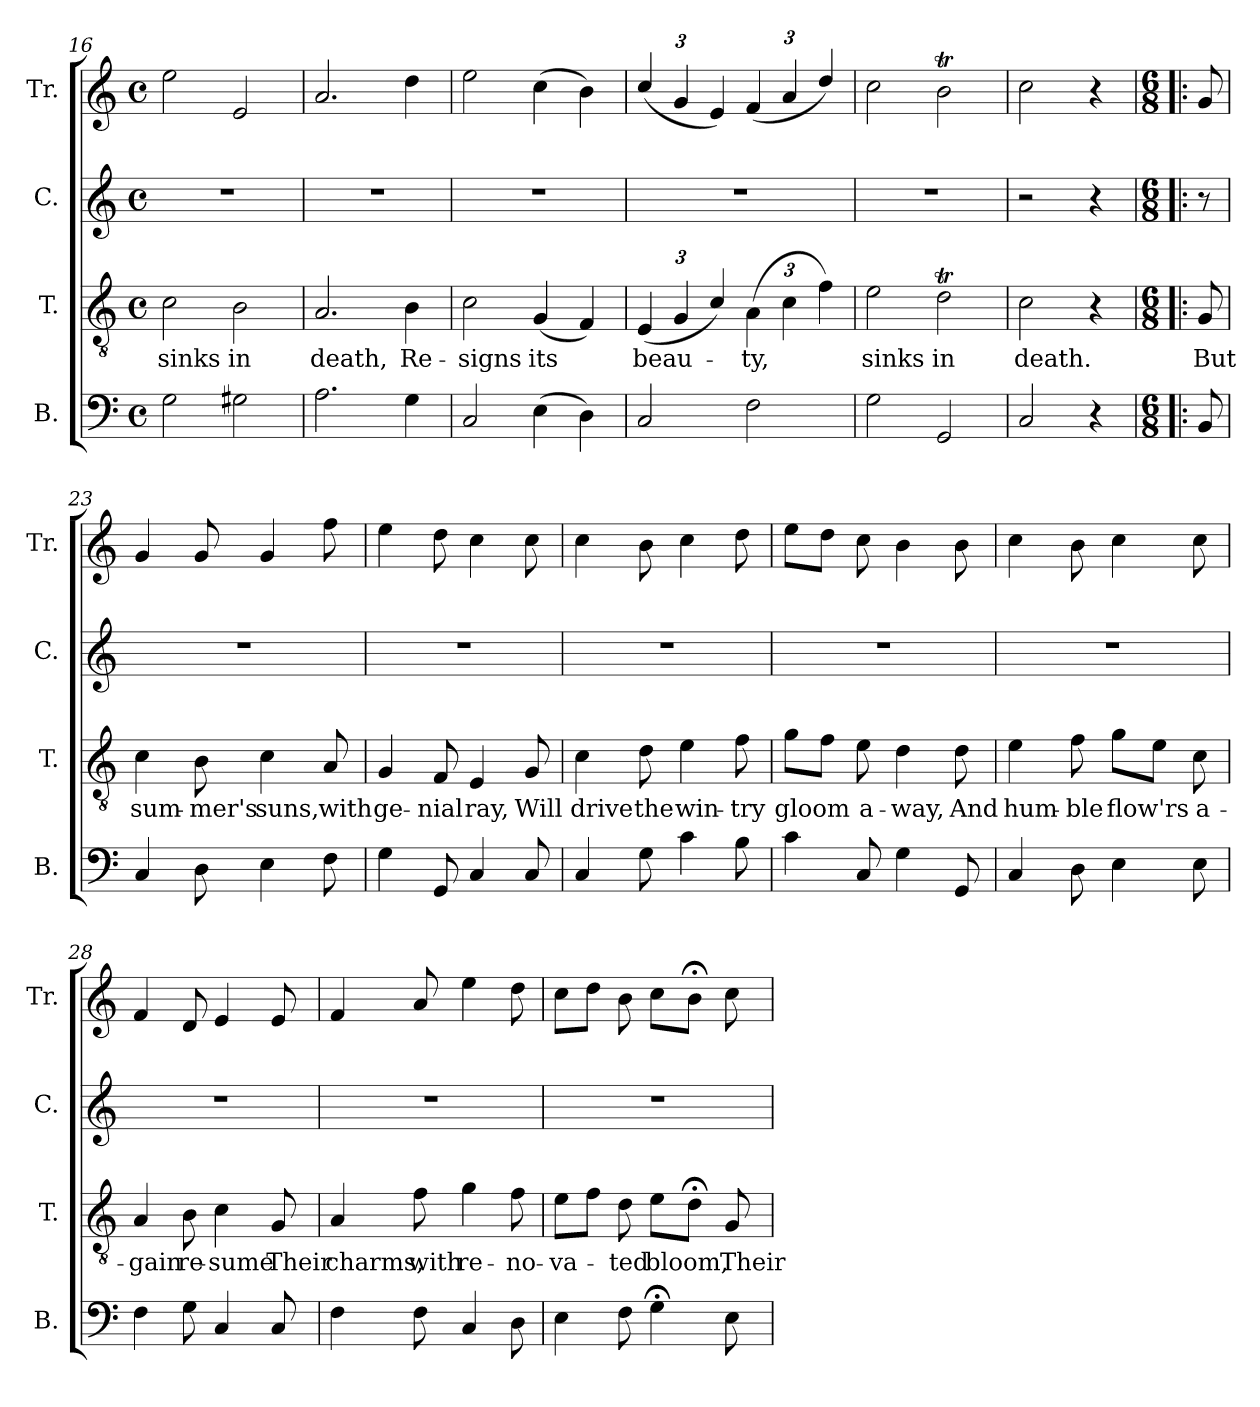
**kern	**kern	**text	**kern	**kern
*part4	*part3	*part3	*part2	*part1
*staff4	*staff3	*staff3	*staff2	*staff1
*I"B.	*I"T.	*	*I"C.	*I"Tr.
*I'B.	*I'T.	*	*I'C.	*I'Tr.
*clefF4	*clefGv2	*	*clefG2	*clefG2
*k[]	*k[]	*	*k[]	*k[]
*M4/4	*M4/4	*	*M4/4	*M4/4
*met(c)	*met(c)	*	*met(c)	*met(c)
=16	=16	=16	=16	=16
!	!	!LO:LY:b	!	!
2G\	2c\	sinks	1r	2ee\
!	!	!LO:LY:b	!	!
2G#X\	2B\	in	.	2e/
=17	=17	=17	=17	=17
!	!	!LO:LY:b	!	!
2.A\	2.A/	death,	1r	2.a/
!	!	!LO:LY:b	!	!
4G\	4B\	Re-	.	4dd\
=18	=18	=18	=18	=18
!	!	!LO:LY:b	!	!
2C/	2c\	-signs	1r	2ee\
!	!	!LO:LY:b	!	!
(>4E\	(<4G/	its	.	(>4cc\
4D\)	4F/)	.	.	4b\)
=19	=19	=19	=19	=19
*	*Xbrackettup	*	*	*
!	!	!LO:LY:b	!	!
*	*	*	*	*Xbrackettup
2C/	(<6E/	beau-	1r	(<6cc/
.	6G/	.	.	6g/
.	6c/)	.	.	6e/)
!	!	!LO:LY:b	!	!
2F\	(>6A\	-ty,	.	(<6f/
.	6c\	.	.	6a/
.	6f\)	.	.	6dd/)
=20	=20	=20	=20	=20
!	!	!LO:LY:b	!	!
2G\	2e\	sinks	1r	2cc\
!	!	!LO:LY:b	!	!
2GG/	2dT\	in	.	2bt\
=21	=21	=21	=21	=21
!	!	!LO:LY:b	!	!
2C/	2c\	death.	2r	2cc\
4r	4r	.	4r	4r
=22!|:	=22!|:	=22!|:	=22!|:	=22!|:
*M6/8	*M6/8	*	*M6/8	*M6/8
*	*	*	*	*MM80
!	!	!LO:LY:b	!	!
8BB/	8G/	But	8r	8g/
!!LO:LB:g=z
=23	=23	=23	=23	=23
!	!	!LO:LY:b	!	!
4C/	4c\	sum-	2.r	4g/
!	!	!LO:LY:b	!	!
8D\	8B\	-mer's	.	8g/
!	!	!LO:LY:b	!	!
4E\	4c\	suns,	.	4g/
!	!	!LO:LY:b	!	!
8F\	8A/	with	.	8ff\
=24	=24	=24	=24	=24
!	!	!LO:LY:b	!	!
4G\	4G/	ge-	2.r	4ee\
!	!	!LO:LY:b	!	!
8GG/	8F/	-nial	.	8dd\
!	!	!LO:LY:b	!	!
4C/	4E/	ray,	.	4cc\
!	!	!LO:LY:b	!	!
8C/	8G/	Will	.	8cc\
=25	=25	=25	=25	=25
!	!	!LO:LY:b	!	!
4C/	4c\	drive	2.r	4cc\
!	!	!LO:LY:b	!	!
8G\	8d\	the	.	8b\
!	!	!LO:LY:b	!	!
4c\	4e\	win-	.	4cc\
!	!	!LO:LY:b	!	!
8B\	8f\	-try	.	8dd\
=26	=26	=26	=26	=26
!	!	!LO:LY:b	!	!
4c\	8g\L	gloom	2.r	8ee\L
.	8f\J	.	.	8dd\J
!	!	!LO:LY:b	!	!
8C/	8e\	a-	.	8cc\
!	!	!LO:LY:b	!	!
4G\	4d\	-way,	.	4b\
!	!	!LO:LY:b	!	!
8GG/	8d\	And	.	8b\
=27	=27	=27	=27	=27
!	!	!LO:LY:b	!	!
4C/	4e\	hum-	2.r	4cc\
!	!	!LO:LY:b	!	!
8D\	8f\	-ble	.	8b\
!	!	!LO:LY:b	!	!
4E\	8g\L	flow'rs	.	4cc\
.	8e\J	.	.	.
!	!	!LO:LY:b	!	!
8E\	8c\	a-	.	8cc\
=28	=28	=28	=28	=28
!	!	!LO:LY:b	!	!
4F\	4A/	-gain	2.r	4f/
!	!	!LO:LY:b	!	!
8G\	8B\	re-	.	8d/
!	!	!LO:LY:b	!	!
4C/	4c\	-sume	.	4e/
!	!	!LO:LY:b	!	!
8C/	8G/	Their	.	8e/
!!LO:LB:g=z
=29	=29	=29	=29	=29
!	!	!LO:LY:b	!	!
4F\	4A/	charms,	2.r	4f/
!	!	!LO:LY:b	!	!
8F\	8f\	with	.	8a/
!	!	!LO:LY:b	!	!
4C/	4g\	re-	.	4ee\
!	!	!LO:LY:b	!	!
8D\	8f\	-no-	.	8dd\
=30	=30	=30	=30	=30
!	!	!LO:LY:b	!	!
4E\	8e\L	-va-	2.r	8cc\L
.	8f\J	.	.	8dd\J
!	!	!LO:LY:b	!	!
8F\	8d\	-ted	.	8b\
!	!	!LO:LY:b	!	!
4G;<\	8e\L	bloom,	.	8cc\L
.	8d;<\J	.	.	8b;<\J
!	!	!LO:LY:b	!	!
8E\	8G/	Their	.	8cc\
=	=	=	=	=
*-	*-	*-	*-	*-
